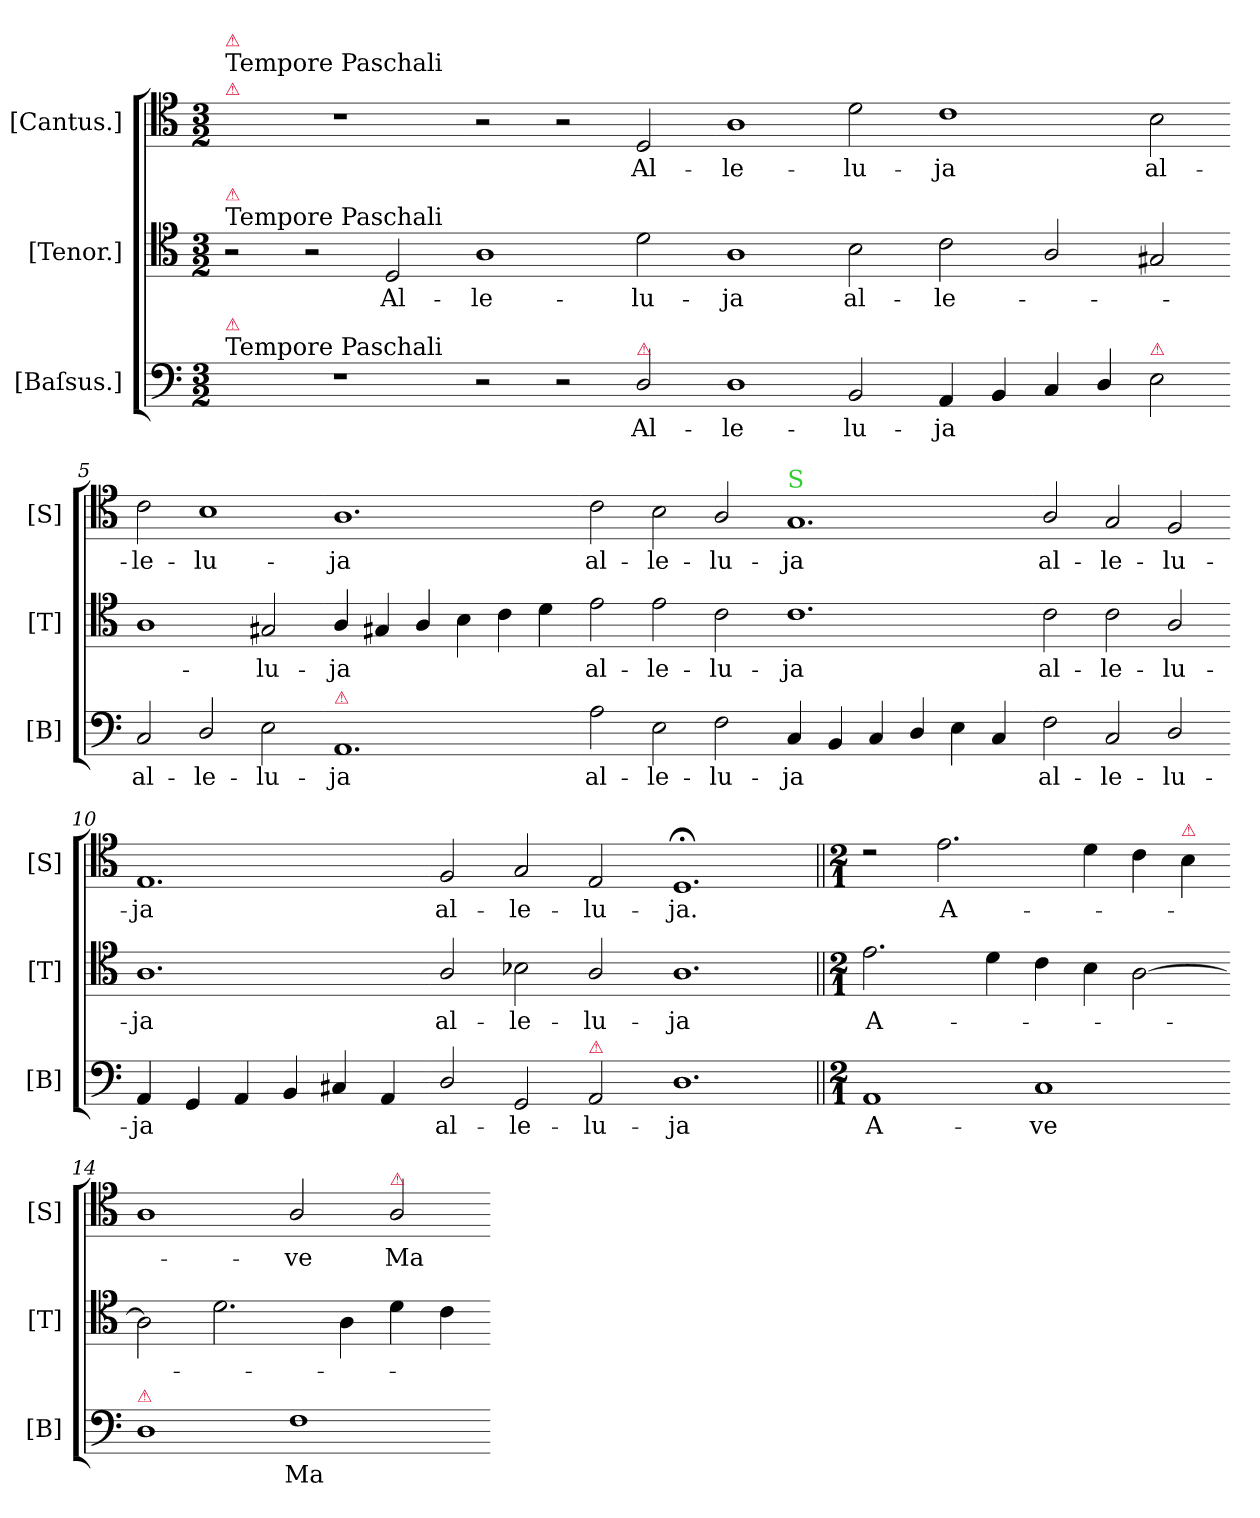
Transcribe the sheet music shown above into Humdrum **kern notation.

**kern	**text	**kern	**text	**kern	**text
*part3	*part3	*part2	*part2	*part1	*part1
*staff3	*staff3	*staff2	*staff2	*staff1	*staff1
*I"[Baſsus.]	*	*I"[Tenor.]	*	*I"[Cantus.]	*
*I'[B]	*	*I'[T]	*	*I'[S]	*
*clefF4	*	*clefC4	*	*clefC4	*
*k[]	*	*k[]	*	*k[]	*
*M3/2	*	*M3/2	*	*M3/2	*
*MM200	*	*MM200	*	*MM200	*
=1	=1	=1	=1	=1	=1
!	!	!	!	!LO:TX:a:color=crimson:t=⚠	!
!	!	!	!	!LO:TX:a:t=Tempore Paschali	!
!	!	!	!	!LO:TX:a:color=crimson:t=⚠	!
!	!	!LO:TX:a:t=Tempore Paschali	!	!	!
!	!	!LO:TX:a:color=crimson:t=⚠	!	!	!
!LO:TX:a:t=Tempore Paschali	!	!	!	!	!
!LO:TX:a:color=crimson:t=⚠	!	!	!	!	!
1.r	.	2r	.	1.r	.
.	.	2r	.	.	.
.	.	2D/	Al-	.	.
=2-	=2-	=2-	=2-	=2-	=2-
2r	.	1A	-le-	2r	.
2r	.	.	.	2r	.
!LO:TX:a:color=crimson:t=⚠	!	!	!	!	!
2D/	Al-	2d\	-lu-	2D/	Al-
=3-	=3-	=3-	=3-	=3-	=3-
1D	-le-	1A	-ja	1A	-le-
2BB/	-lu-	2B\	al-	2d\	-lu-
=4-	=4-	=4-	=4-	=4-	=4-
4AA/	-ja	2c\	-le-	1c	-ja
4BB/	.	.	.	.	.
4C/	.	2A/	.	.	.
4D/	.	.	.	.	.
!LO:TX:a:color=crimson:t=⚠	!	!	!	!	!
2E\	.	2G#X/	.	2B\	al-
=5-	=5-	=5-	=5-	=5-	=5-
2C/	al-	1A	.	2c\	-le-
2D/	-le-	.	.	1B	-lu-
2E\	-lu-	2G#X/	-lu-	.	.
=6-	=6-	=6-	=6-	=6-	=6-
!LO:TX:a:color=crimson:t=⚠	!	!	!	!	!
1.AA	-ja	4A/	-ja	1.A	-ja
.	.	4G#X/	.	.	.
.	.	4A/	.	.	.
.	.	4B\	.	.	.
.	.	4c\	.	.	.
.	.	4d\	.	.	.
=7-	=7-	=7-	=7-	=7-	=7-
2A\	al-	2e\	al-	2c\	al-
2E\	-le-	2e\	-le-	2B\	-le-
2F\	-lu-	2c\	-lu-	2A/	-lu-
=8-	=8-	=8-	=8-	=8-	=8-
!	!	!	!	!LO:TX:a:color=limegreen:t=S	!
4C/	-ja	1.c	-ja	1.G	-ja
4BB/	.	.	.	.	.
4C/	.	.	.	.	.
4D/	.	.	.	.	.
4E\	.	.	.	.	.
4C/	.	.	.	.	.
=9-	=9-	=9-	=9-	=9-	=9-
2F\	al-	2c\	al-	2A/	al-
2C/	-le-	2c\	-le-	2G/	-le-
2D/	-lu-	2A/	-lu-	2F/	-lu-
=10-	=10-	=10-	=10-	=10-	=10-
4AA/	-ja	1.A	-ja	1.E	-ja
4GG/	.	.	.	.	.
4AA/	.	.	.	.	.
4BB/	.	.	.	.	.
4C#X/	.	.	.	.	.
4AA/	.	.	.	.	.
=11-	=11-	=11-	=11-	=11-	=11-
2D/	al-	2A/	al-	2F/	al-
2GG/	-le-	2B-X\	-le-	2G/	-le-
!LO:TX:a:color=crimson:t=⚠	!	!	!	!	!
2AA/	-lu-	2A/	-lu-	2E/	-lu-
=12-	=12-	=12-	=12-	=12-	=12-
1.D	-ja	1.A	-ja	1.D;<	-ja.
=13||	=13||	=13||	=13||	=13||	=13||
*M2/1	*	*M2/1	*	*M2/1	*
1AA	A-	2.e\	A-	2rc	.
.	.	.	.	2.e\	A-
.	.	4d\	.	.	.
1C	-ve	4c\	.	.	.
.	.	4B\	.	4d\	.
.	.	[2A\	.	4c\	.
!	!	!	!	!LO:TX:a:color=crimson:t=⚠	!
.	.	.	.	4B\	.
=14-	=14-	=14-	=14-	=14-	=14-
!LO:TX:a:color=crimson:t=⚠	!	!	!	!	!
1D	.	2A\]	.	1A	.
.	.	2.d\	.	.	.
1F	Ma-	.	.	2A/	-ve
.	.	4A\	.	.	.
!	!	!	!	!LO:TX:a:color=crimson:t=⚠	!
.	.	4d\	.	2A/	Ma-
.	.	4c\	.	.	.
=-	=-	=-	=-	=-	=-
*-	*-	*-	*-	*-	*-
